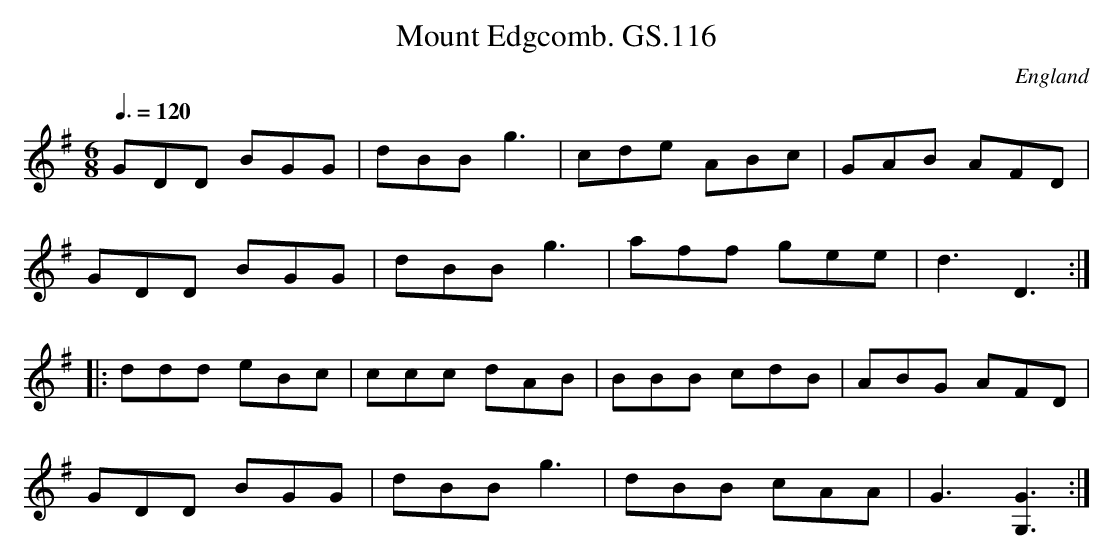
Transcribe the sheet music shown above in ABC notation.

X:1
T:Mount Edgcomb. GS.116
M:6/8
L:1/8
Q:3/8=120
O:England
K:G major
GDD BGG | dBB g3 | cde ABc | GAB AFD |!
GDD BGG | dBB g3 | aff gee | d3D3 :|!
|:ddd eBc | ccc dAB | BBB cdB | ABG AFD |!
GDD BGG | dBB g3 | dBB cAA | G3 [G,3G3] :|
